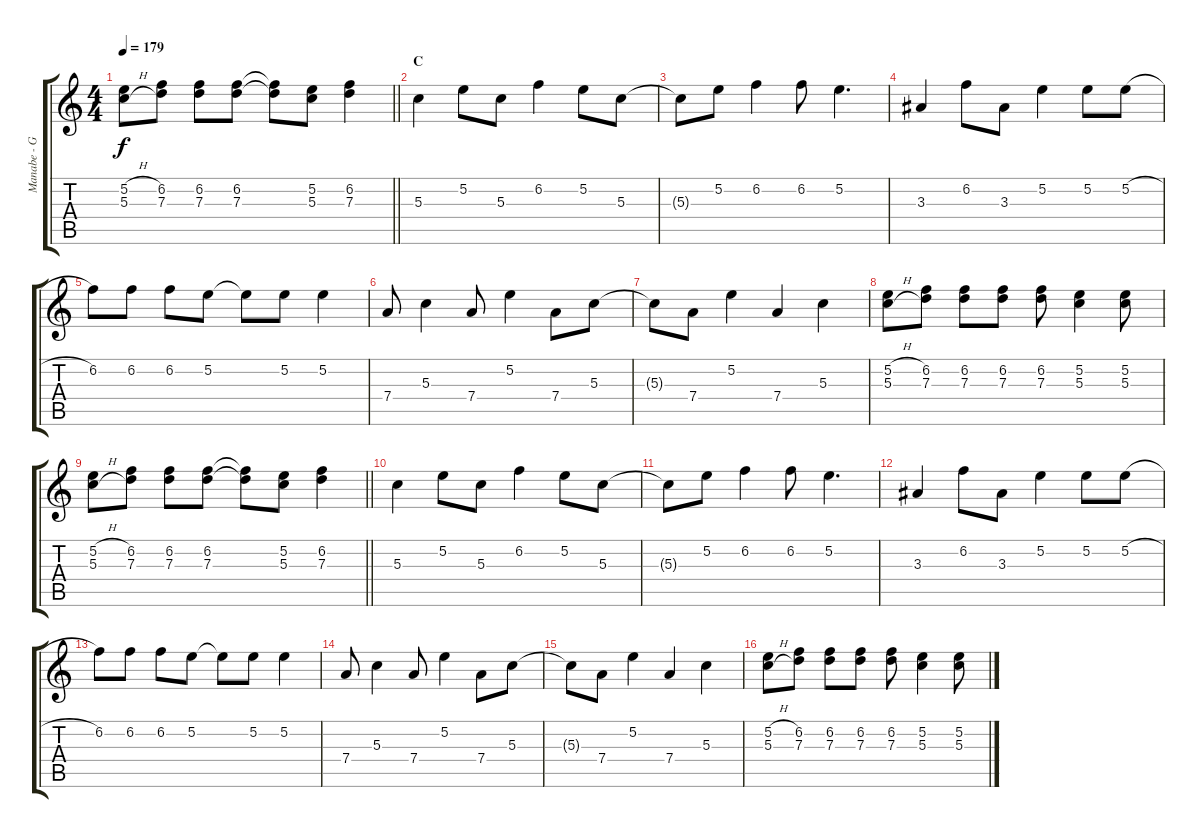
\track ("Manabe - Guit. II" "Manabe - G") {instrument distortionguitar}
\staff {score tabs}
\tuning (E4 B3 G3 D3 A2 E2) {hide}
\ts (4 4)
\tempo 179
\clef g2
\barLineRight lightlight
\ks c
(5.2{h} 5.3{h}).8{dy f} (6.2 7.3).8 (6.2 7.3).8 (6.2 7.3).8 (6.2{t} 7.3{t}).8 (5.2 5.3).8 (6.2 7.3).4 |
\section ("" "C")
5.3.4 5.2.8 5.3.8 6.2.4 5.2.8 5.3.8 |
5.3{t}.8 5.2.8 6.2.4 6.2.8 5.2.4{d} |
3.3.4 6.2.8 3.3.8 5.2.4 5.2.8 5.2{h}.8 |
6.2.8 6.2.8 6.2.8 5.2.8 5.2{t}.8 5.2.8 5.2.4 |
7.4.8 5.3.4 7.4.8 5.2.4 7.4.8 5.3.8 |
5.3{t}.8 7.4.8 5.2.4 7.4.4 5.3.4 |
(5.2{h} 5.3{h}).8 (6.2 7.3).8 (6.2 7.3).8 (6.2 7.3).8 (6.2 7.3).8 (5.2 5.3).4 (5.2 5.3).8 |
\barLineRight lightlight
(5.2{h} 5.3{h}).8 (6.2 7.3).8 (6.2 7.3).8 (6.2 7.3).8 (6.2{t} 7.3{t}).8 (5.2 5.3).8 (6.2 7.3).4 |
5.3.4 5.2.8 5.3.8 6.2.4 5.2.8 5.3.8 |
5.3{t}.8 5.2.8 6.2.4 6.2.8 5.2.4{d} |
3.3.4 6.2.8 3.3.8 5.2.4 5.2.8 5.2{h}.8 |
6.2.8 6.2.8 6.2.8 5.2.8 5.2{t}.8 5.2.8 5.2.4 |
7.4.8 5.3.4 7.4.8 5.2.4 7.4.8 5.3.8 |
5.3{t}.8 7.4.8 5.2.4 7.4.4 5.3.4 |
(5.2{h} 5.3{h}).8 (6.2 7.3).8 (6.2 7.3).8 (6.2 7.3).8 (6.2 7.3).8 (5.2 5.3).4 (5.2 5.3).8
